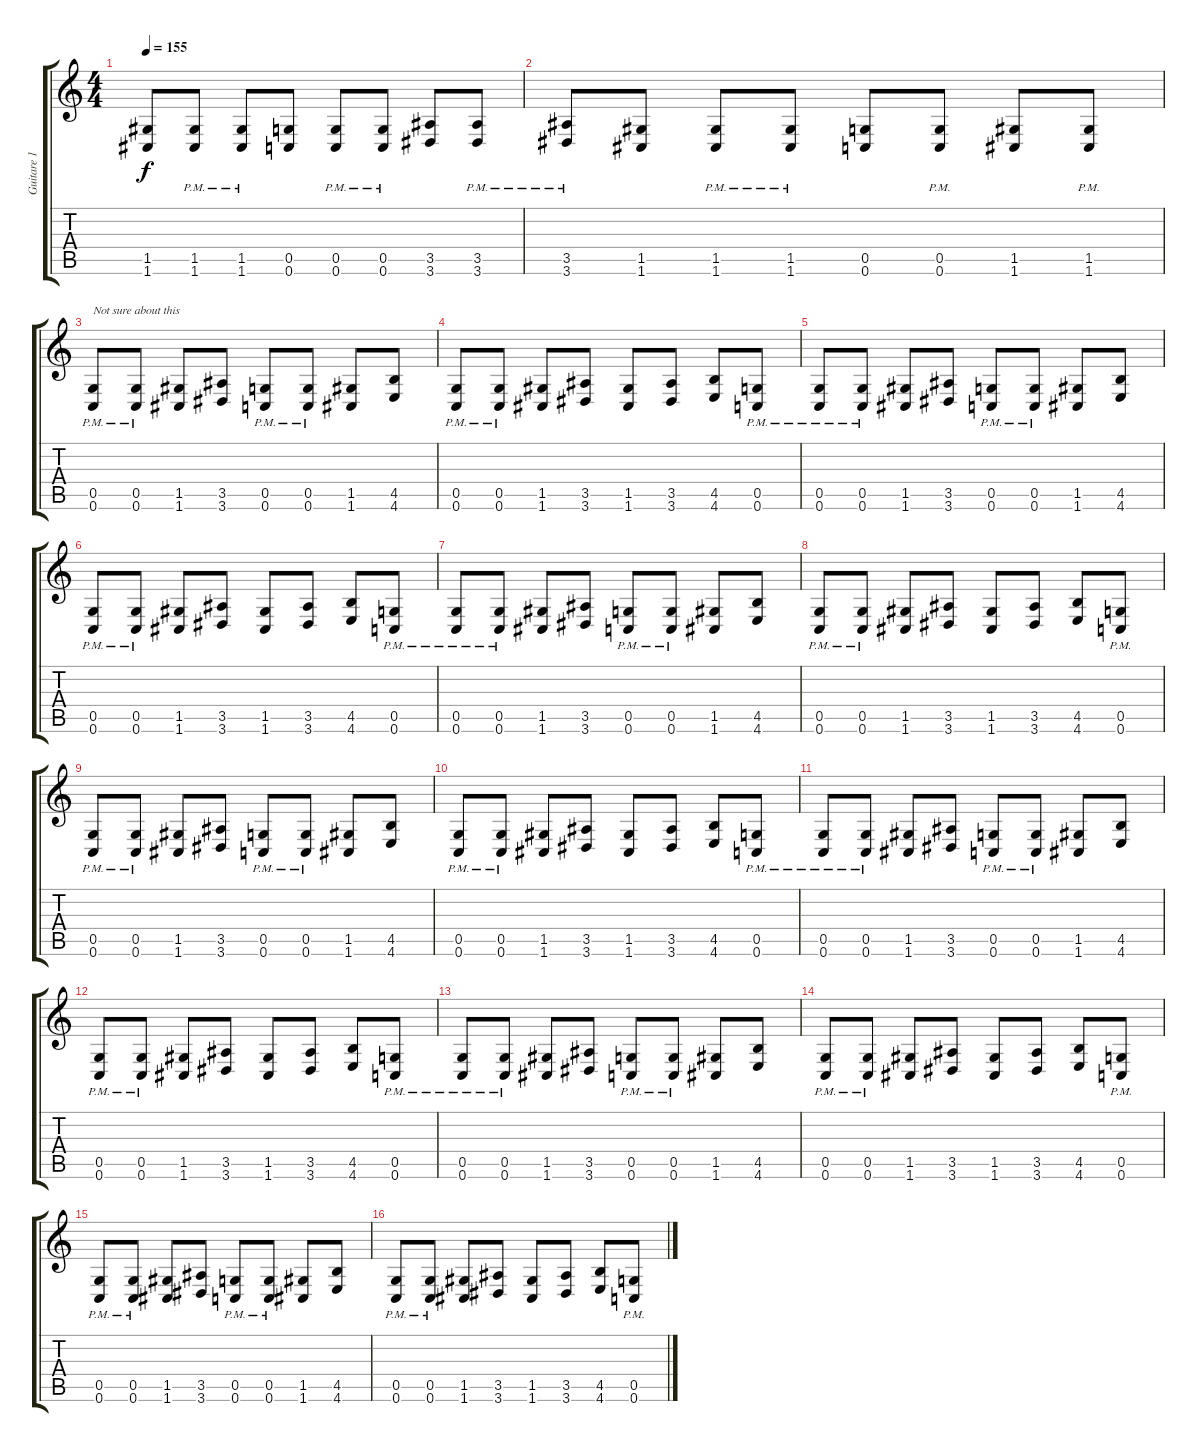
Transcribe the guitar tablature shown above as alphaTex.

\track ("Guitare 1" "Guitare 1") {instrument distortionguitar}
\staff {score tabs}
\tuning (D4 A3 F3 C3 G2 C2) {hide}
\ts (4 4)
\tempo 155
\clef g2
\ks c
(1.5 1.6).8{dy f} (1.5{pm} 1.6{pm}).8 (1.5{pm} 1.6{pm}).8 (0.5 0.6).8 (0.5{pm} 0.6{pm}).8 (0.5{pm} 0.6{pm}).8 (3.5 3.6).8 (3.5{pm} 3.6{pm}).8 |
(3.5{pm} 3.6{pm}).8 (1.5 1.6).8 (1.5{pm} 1.6{pm}).8 (1.5{pm} 1.6{pm}).8 (0.5 0.6).8 (0.5{pm} 0.6{pm}).8 (1.5 1.6).8 (1.5{pm} 1.6{pm}).8 |
\section ("" "")
(0.5{pm} 0.6{pm}).8{txt "Not sure about this"} (0.5{pm} 0.6{pm}).8 (1.5 1.6).8 (3.5 3.6).8 (0.5{pm} 0.6{pm}).8 (0.5{pm} 0.6{pm}).8 (1.5 1.6).8 (4.5 4.6).8 |
(0.5{pm} 0.6{pm}).8 (0.5{pm} 0.6{pm}).8 (1.5 1.6).8 (3.5 3.6).8 (1.5 1.6).8 (3.5 3.6).8 (4.5 4.6).8 (0.5{pm} 0.6{pm}).8 |
(0.5{pm} 0.6{pm}).8 (0.5{pm} 0.6{pm}).8 (1.5 1.6).8 (3.5 3.6).8 (0.5{pm} 0.6{pm}).8 (0.5{pm} 0.6{pm}).8 (1.5 1.6).8 (4.5 4.6).8 |
(0.5{pm} 0.6{pm}).8 (0.5{pm} 0.6{pm}).8 (1.5 1.6).8 (3.5 3.6).8 (1.5 1.6).8 (3.5 3.6).8 (4.5 4.6).8 (0.5{pm} 0.6{pm}).8 |
(0.5{pm} 0.6{pm}).8 (0.5{pm} 0.6{pm}).8 (1.5 1.6).8 (3.5 3.6).8 (0.5{pm} 0.6{pm}).8 (0.5{pm} 0.6{pm}).8 (1.5 1.6).8 (4.5 4.6).8 |
(0.5{pm} 0.6{pm}).8 (0.5{pm} 0.6{pm}).8 (1.5 1.6).8 (3.5 3.6).8 (1.5 1.6).8 (3.5 3.6).8 (4.5 4.6).8 (0.5{pm} 0.6{pm}).8 |
(0.5{pm} 0.6{pm}).8 (0.5{pm} 0.6{pm}).8 (1.5 1.6).8 (3.5 3.6).8 (0.5{pm} 0.6{pm}).8 (0.5{pm} 0.6{pm}).8 (1.5 1.6).8 (4.5 4.6).8 |
(0.5{pm} 0.6{pm}).8 (0.5{pm} 0.6{pm}).8 (1.5 1.6).8 (3.5 3.6).8 (1.5 1.6).8 (3.5 3.6).8 (4.5 4.6).8 (0.5{pm} 0.6{pm}).8 |
(0.5{pm} 0.6{pm}).8 (0.5{pm} 0.6{pm}).8 (1.5 1.6).8 (3.5 3.6).8 (0.5{pm} 0.6{pm}).8 (0.5{pm} 0.6{pm}).8 (1.5 1.6).8 (4.5 4.6).8 |
(0.5{pm} 0.6{pm}).8 (0.5{pm} 0.6{pm}).8 (1.5 1.6).8 (3.5 3.6).8 (1.5 1.6).8 (3.5 3.6).8 (4.5 4.6).8 (0.5{pm} 0.6{pm}).8 |
(0.5{pm} 0.6{pm}).8 (0.5{pm} 0.6{pm}).8 (1.5 1.6).8 (3.5 3.6).8 (0.5{pm} 0.6{pm}).8 (0.5{pm} 0.6{pm}).8 (1.5 1.6).8 (4.5 4.6).8 |
(0.5{pm} 0.6{pm}).8 (0.5{pm} 0.6{pm}).8 (1.5 1.6).8 (3.5 3.6).8 (1.5 1.6).8 (3.5 3.6).8 (4.5 4.6).8 (0.5{pm} 0.6{pm}).8 |
(0.5{pm} 0.6{pm}).8 (0.5{pm} 0.6{pm}).8 (1.5 1.6).8 (3.5 3.6).8 (0.5{pm} 0.6{pm}).8 (0.5{pm} 0.6{pm}).8 (1.5 1.6).8 (4.5 4.6).8 |
(0.5{pm} 0.6{pm}).8 (0.5{pm} 0.6{pm}).8 (1.5 1.6).8 (3.5 3.6).8 (1.5 1.6).8 (3.5 3.6).8 (4.5 4.6).8 (0.5{pm} 0.6{pm}).8
